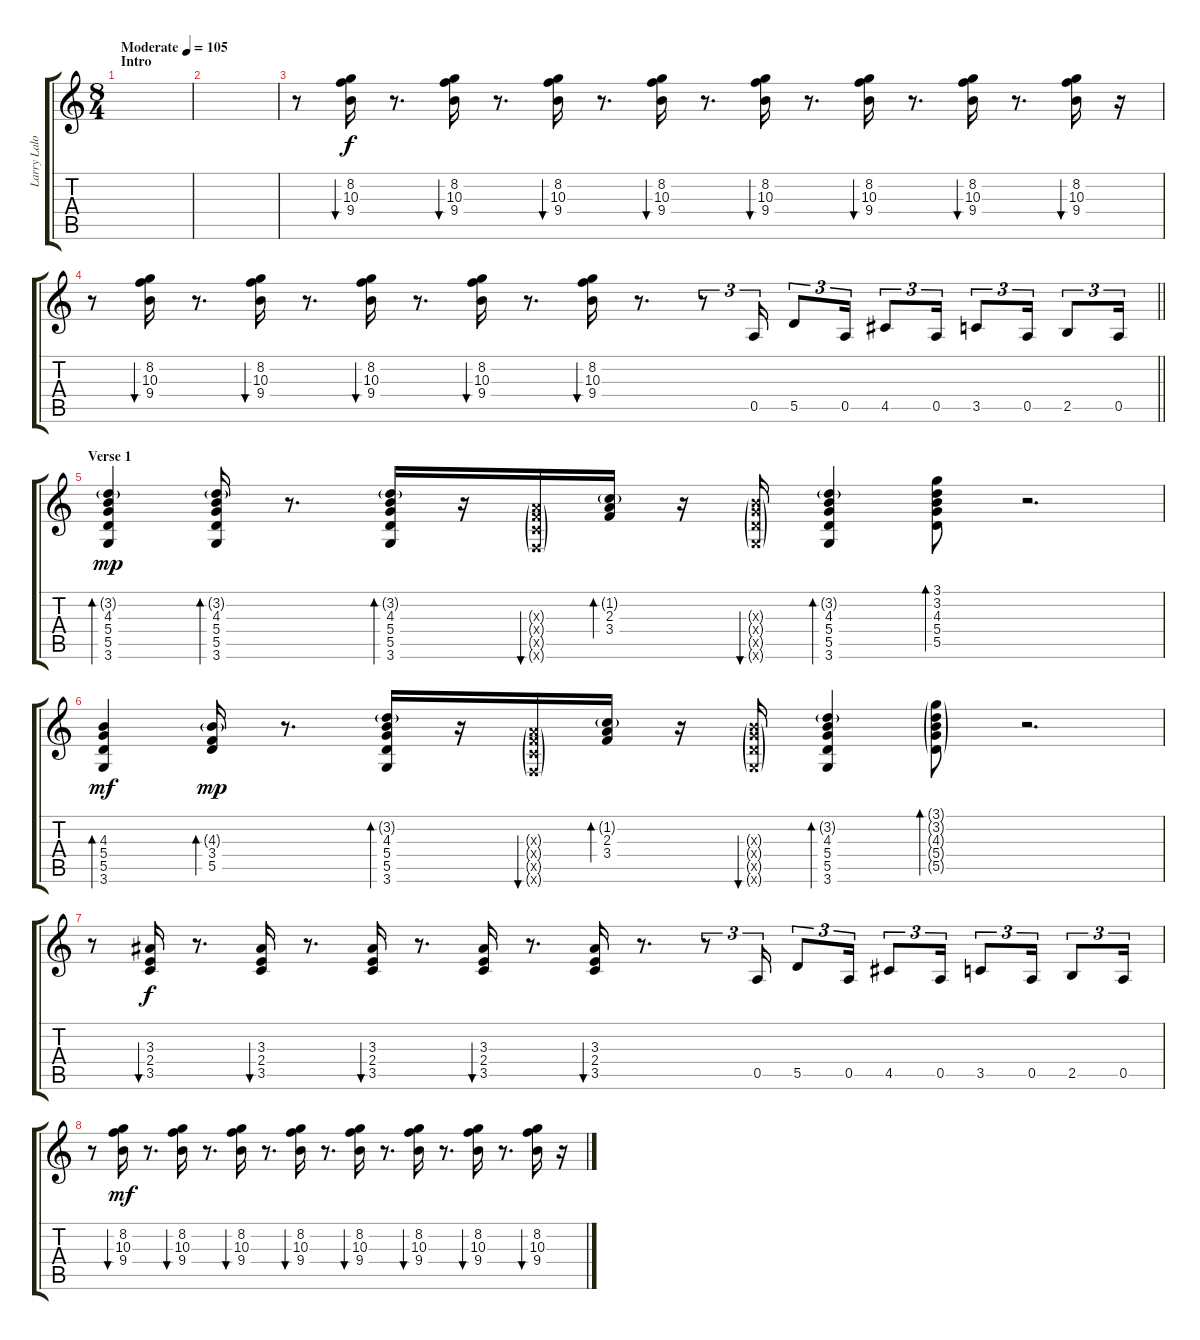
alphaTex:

\track ("Larry Lalonde" "Larry Lalo") {instrument electricguitarmuted}
\staff {score tabs}
\tuning (E4 B3 G3 D3 A2 E2) {hide}
\ts (8 4)
\section ("" "Intro")
\tempo (105 "Moderate")
\clef g2
\ks c
|
|
r.8 (8.2 10.3 9.4).16{bu 30} r.8{d} (8.2 10.3 9.4).16{bu 30} r.8{d} (8.2 10.3 9.4).16{bu 30} r.8{d} (8.2 10.3 9.4).16{bu 30} r.8{d} (8.2 10.3 9.4).16{bu 30} r.8{d} (8.2 10.3 9.4).16{bu 30} r.8{d} (8.2 10.3 9.4).16{bu 30} r.8{d} (8.2 10.3 9.4).16{bu 30} r.16 |
\barLineRight lightlight
r.8 (8.2 10.3 9.4).16{bu 30} r.8{d} (8.2 10.3 9.4).16{bu 30} r.8{d} (8.2 10.3 9.4).16{bu 30} r.8{d} (8.2 10.3 9.4).16{bu 30} r.8{d} (8.2 10.3 9.4).16{bu 30} r.8{d} r.8{tu (3 2)} 0.5.16{tu (3 2) dy f} 5.5.8{tu (3 2)} 0.5.16{tu (3 2)} 4.5.8{tu (3 2)} 0.5.16{tu (3 2)} 3.5.8{tu (3 2)} 0.5.16{tu (3 2)} 2.5.8{tu (3 2)} 0.5.16{tu (3 2)} |
\section ("" "Verse 1")
(3.2{g} 4.3 5.4 5.5 3.6).4{bd 60 dy mp} (3.2{g} 4.3 5.4 5.5 3.6).16{bd 60} r.8{d} (3.2{g} 4.3 5.4 5.5 3.6).16{bd 30} r.16 (2.3{g x} 3.4{g x} 3.5{g x} 1.6{g x}).16{bu 30} (1.2{g} 2.3 3.4).16{bd 30} r.16 (4.3{g x} 5.4{g x} 5.5{g x} 3.6{g x}).16{bu 30} (3.2{g} 4.3 5.4 5.5 3.6).4{bd 30} (3.1 3.2 4.3 5.4 5.5).8{bd 30} r.2{d} |
(4.3 5.4 5.5 3.6).4{bd 60 dy mf} (4.3{g} 3.4 5.5).16{bd 60 dy mp} r.8{d} (3.2{g} 4.3 5.4 5.5 3.6).16{bd 30} r.16 (2.3{g x} 3.4{g x} 3.5{g x} 1.6{g x}).16{bu 30} (1.2{g} 2.3 3.4).16{bd 30} r.16 (4.3{g x} 5.4{g x} 5.5{g x} 3.6{g x}).16{bu 30} (3.2{g} 4.3 5.4 5.5 3.6).4{bd 30} (3.1{g} 3.2{g} 4.3{g} 5.4{g} 5.5{g}).8{bd 30} r.2{d} |
r.8 (3.3 2.4 3.5).16{bu 30 dy f} r.8{d} (3.3 2.4 3.5).16{bu 30} r.8{d} (3.3 2.4 3.5).16{bu 30} r.8{d} (3.3 2.4 3.5).16{bu 30} r.8{d} (3.3 2.4 3.5).16{bu 30} r.8{d} r.8{tu (3 2)} 0.5.16{tu (3 2)} 5.5.8{tu (3 2)} 0.5.16{tu (3 2)} 4.5.8{tu (3 2)} 0.5.16{tu (3 2)} 3.5.8{tu (3 2)} 0.5.16{tu (3 2)} 2.5.8{tu (3 2)} 0.5.16{tu (3 2)} |
r.8 (8.2 10.3 9.4).16{bu 30 dy mf} r.8{d} (8.2 10.3 9.4).16{bu 30} r.8{d} (8.2 10.3 9.4).16{bu 30} r.8{d} (8.2 10.3 9.4).16{bu 30} r.8{d} (8.2 10.3 9.4).16{bu 30} r.8{d} (8.2 10.3 9.4).16{bu 30} r.8{d} (8.2 10.3 9.4).16{bu 30} r.8{d} (8.2 10.3 9.4).16{bu 30} r.16
